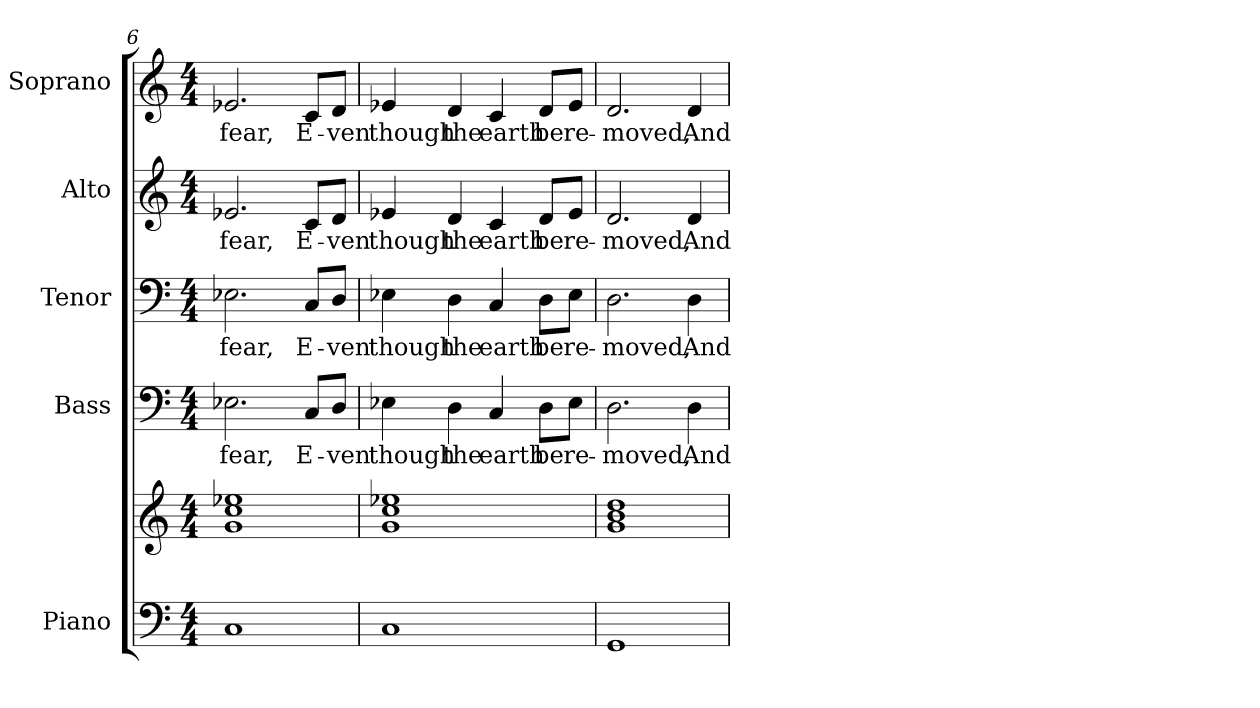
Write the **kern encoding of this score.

**kern	**kern	**kern	**text	**kern	**text	**kern	**text	**kern	**text
*part5	*part5	*part4	*part4	*part3	*part3	*part2	*part2	*part1	*part1
*staff6	*staff5	*staff4	*staff4	*staff3	*staff3	*staff2	*staff2	*staff1	*staff1
*I"Piano	*	*I"Bass	*	*I"Tenor	*	*I"Alto	*	*I"Soprano	*
*I'Pno.	*	*I'B.	*	*I'T.	*	*I'A.	*	*I'S.	*
*clefF4	*clefG2	*clefF4	*	*clefF4	*	*clefG2	*	*clefG2	*
*k[]	*k[]	*k[]	*	*k[]	*	*k[]	*	*k[]	*
*C:	*C:	*C:	*	*C:	*	*C:	*	*C:	*
*M4/4	*M4/4	*M4/4	*	*M4/4	*	*M4/4	*	*M4/4	*
=6	=6	=6	=6	=6	=6	=6	=6	=6	=6
!	!	!	!LO:LY:b:color=#000000	!	!	!	!	!	!
!	!	!	!	!	!LO:LY:b:color=#000000	!	!	!	!
!	!	!	!	!	!	!	!LO:LY:b:color=#000000	!	!
!	!	!	!	!	!	!	!	!	!LO:LY:b:color=#000000
1Ci	1gi 1cci 1ee-Xi	2.E-Xi\	fear,	2.E-Xi\	fear,	2.e-Xi/	fear,	2.e-Xi/	fear,
!	!	!	!LO:LY:b:color=#000000	!	!	!	!	!	!
!	!	!	!	!	!LO:LY:b:color=#000000	!	!	!	!
!	!	!	!	!	!	!	!LO:LY:b:color=#000000	!	!
!	!	!	!	!	!	!	!	!	!LO:LY:b:color=#000000
.	.	8Ci/L	E-	8Ci/L	E-	8ci/L	E-	8ci/L	E-
!	!	!	!LO:LY:b:color=#000000	!	!	!	!	!	!
!	!	!	!	!	!LO:LY:b:color=#000000	!	!	!	!
!	!	!	!	!	!	!	!LO:LY:b:color=#000000	!	!
!	!	!	!	!	!	!	!	!	!LO:LY:b:color=#000000
.	.	8Di/J	-ven	8Di/J	-ven	8di/J	-ven	8di/J	-ven
!!LO:PB:g=z
=7	=7	=7	=7	=7	=7	=7	=7	=7	=7
!	!	!	!LO:LY:b:color=#000000	!	!	!	!	!	!
!	!	!	!	!	!LO:LY:b:color=#000000	!	!	!	!
!	!	!	!	!	!	!	!LO:LY:b:color=#000000	!	!
!	!	!	!	!	!	!	!	!	!LO:LY:b:color=#000000
1Ci	1gi 1cci 1ee-Xi	4E-Xi\	though	4E-Xi\	though	4e-Xi/	though	4e-Xi/	though
!	!	!	!LO:LY:b:color=#000000	!	!	!	!	!	!
!	!	!	!	!	!LO:LY:b:color=#000000	!	!	!	!
!	!	!	!	!	!	!	!LO:LY:b:color=#000000	!	!
!	!	!	!	!	!	!	!	!	!LO:LY:b:color=#000000
.	.	4Di\	the	4Di\	the	4di/	the	4di/	the
!	!	!	!LO:LY:b:color=#000000	!	!	!	!	!	!
!	!	!	!	!	!LO:LY:b:color=#000000	!	!	!	!
!	!	!	!	!	!	!	!LO:LY:b:color=#000000	!	!
!	!	!	!	!	!	!	!	!	!LO:LY:b:color=#000000
.	.	4Ci/	earth	4Ci/	earth	4ci/	earth	4ci/	earth
!	!	!	!LO:LY:b:color=#000000	!	!	!	!	!	!
!	!	!	!	!	!LO:LY:b:color=#000000	!	!	!	!
!	!	!	!	!	!	!	!LO:LY:b:color=#000000	!	!
!	!	!	!	!	!	!	!	!	!LO:LY:b:color=#000000
.	.	8Di\L	be	8Di\L	be	8di/L	be	8di/L	be
!	!	!	!LO:LY:b:color=#000000	!	!	!	!	!	!
!	!	!	!	!	!LO:LY:b:color=#000000	!	!	!	!
!	!	!	!	!	!	!	!LO:LY:b:color=#000000	!	!
!	!	!	!	!	!	!	!	!	!LO:LY:b:color=#000000
.	.	8E-i\J	re-	8E-i\J	re-	8e-i/J	re-	8e-i/J	re-
=8	=8	=8	=8	=8	=8	=8	=8	=8	=8
!	!	!	!LO:LY:b:color=#000000	!	!	!	!	!	!
!	!	!	!	!	!LO:LY:b:color=#000000	!	!	!	!
!	!	!	!	!	!	!	!LO:LY:b:color=#000000	!	!
!	!	!	!	!	!	!	!	!	!LO:LY:b:color=#000000
1GGi	1gi 1bi 1ddi	2.Di\	-moved,	2.Di\	-moved,	2.di/	-moved,	2.di/	-moved,
!	!	!	!LO:LY:b:color=#000000	!	!	!	!	!	!
!	!	!	!	!	!LO:LY:b:color=#000000	!	!	!	!
!	!	!	!	!	!	!	!LO:LY:b:color=#000000	!	!
!	!	!	!	!	!	!	!	!	!LO:LY:b:color=#000000
.	.	4Di\	And	4Di\	And	4di/	And	4di/	And
=	=	=	=	=	=	=	=	=	=
*-	*-	*-	*-	*-	*-	*-	*-	*-	*-
